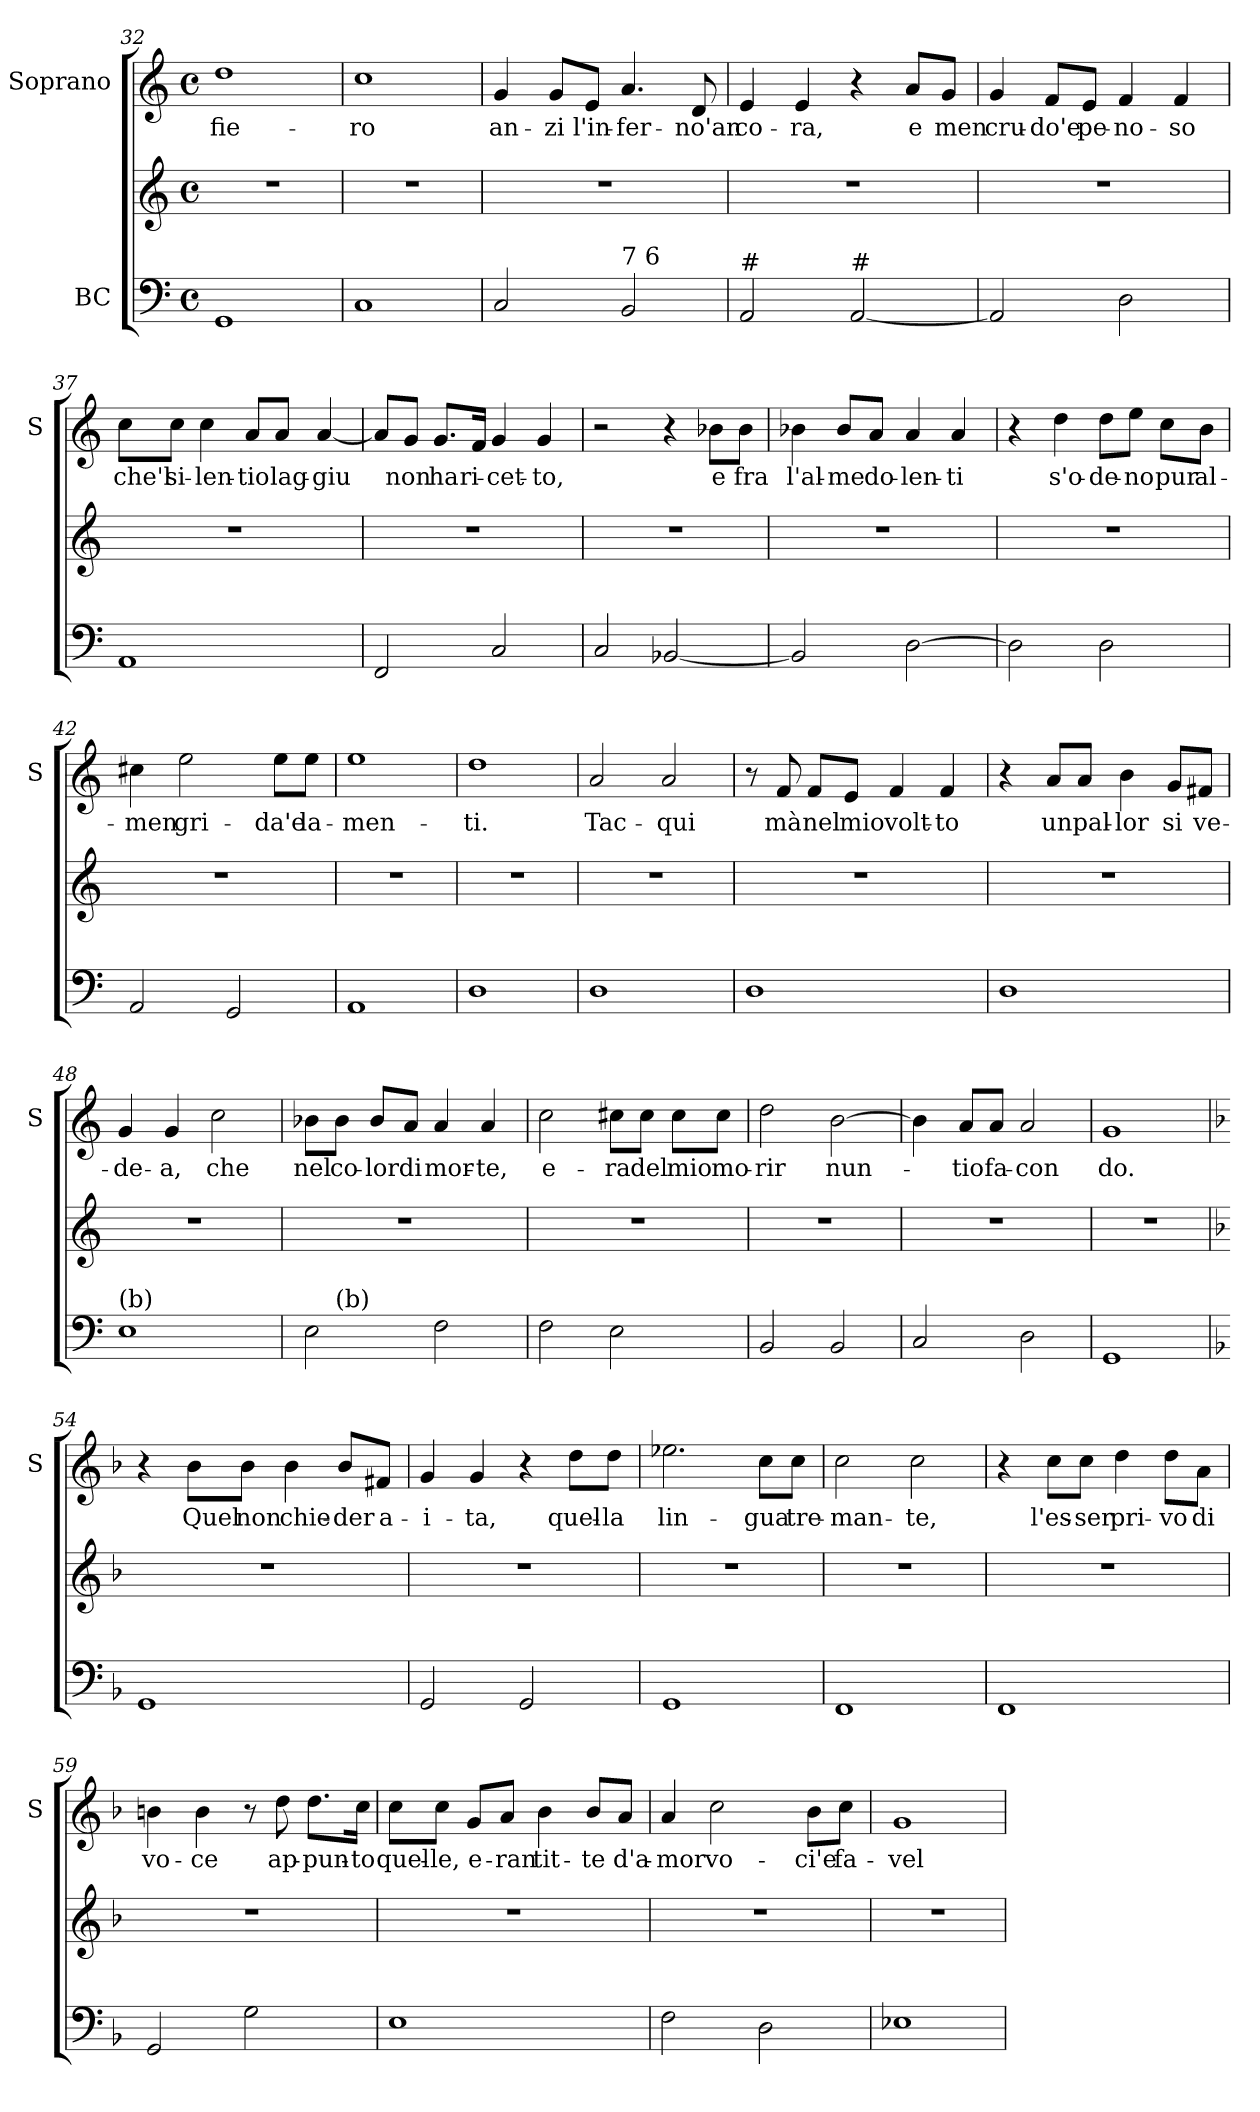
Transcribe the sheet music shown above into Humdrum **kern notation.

**kern	**kern	**kern	**text
*part2	*part2	*part1	*part1
*staff3	*staff2	*staff1	*staff1
*I"BC	*	*I"Soprano	*
*	*	*I'S	*
*clefF4	*clefG2	*clefG2	*
*k[]	*k[]	*k[]	*
*C:	*C:	*C:	*
*M4/4	*M4/4	*M4/4	*
*met(c)	*met(c)	*met(c)	*
=32	=32	=32	=32
!	!	!	!LO:LY:b
1GG	1r	1dd	fie-
=33	=33	=33	=33
!	!	!	!LO:LY:b
1C	1r	1cc	-ro
=34	=34	=34	=34
!	!	!	!LO:LY:b
2C/	1r	4g/	an-
!	!	!	!LO:LY:b
.	.	8g/L	-zi
!	!	!	!LO:LY:b
.	.	8e/J	l'in-
!LO:TX:a:t=7 6	!	!	!
!	!	!	!LO:LY:b
2BB/	.	4.a/	-fer-
!	!	!	!LO:LY:b
.	.	8d/	-no'an
=35	=35	=35	=35
!LO:TX:a:t=#	!	!	!
!	!	!	!LO:LY:b
2AA/	1r	4e/	co-
!	!	!	!LO:LY:b
.	.	4e/	-ra,
!LO:TX:a:t=#	!	!	!
[2AA/	.	4r	.
!	!	!	!LO:LY:b
.	.	8a/L	e
!	!	!	!LO:LY:b
.	.	8g/J	men
!!LO:LB:g=z
=36	=36	=36	=36
!	!	!	!LO:LY:b
2AA/]	1r	4g/	cru-
!	!	!	!LO:LY:b
.	.	8f/L	-do'e
!	!	!	!LO:LY:b
.	.	8e/J	pe-
!	!	!	!LO:LY:b
2D\	.	4f/	-no-
!	!	!	!LO:LY:b
.	.	4f/	-so
=37	=37	=37	=37
!	!	!	!LO:LY:b
1AA	1r	8cc\L	che'l
!	!	!	!LO:LY:b
.	.	8cc\J	si-
!	!	!	!LO:LY:b
.	.	4cc\	-len-
!	!	!	!LO:LY:b
.	.	8a/L	-tio
!	!	!	!LO:LY:b
.	.	8a/J	lag-
!	!	!	!LO:LY:b
.	.	[4a/	-giu
=38	=38	=38	=38
2FF/	1r	8a/L]	.
!	!	!	!LO:LY:b
.	.	8g/J	non
!	!	!	!LO:LY:b
.	.	8.g/L	ha
!	!	!	!LO:LY:b
.	.	16f/Jk	ri-
!	!	!	!LO:LY:b
2C/	.	4g/	-cet-
!	!	!	!LO:LY:b
.	.	4g/	-to,
=39	=39	=39	=39
2C/	1r	2r	.
[2BB-X/	.	4r	.
!	!	!	!LO:LY:b
.	.	8b-X\L	e
!	!	!	!LO:LY:b
.	.	8b-\J	fra
!!LO:LB:g=z
=40	=40	=40	=40
!	!	!	!LO:LY:b
2BB-/]	1r	4b-X\	l'al-
!	!	!	!LO:LY:b
.	.	8b-/L	-me
!	!	!	!LO:LY:b
.	.	8a/J	do-
!	!	!	!LO:LY:b
[2D\	.	4a/	-len-
!	!	!	!LO:LY:b
.	.	4a/	-ti
=41	=41	=41	=41
2D\]	1r	4r	.
!	!	!	!LO:LY:b
.	.	4dd\	s'o-
!	!	!	!LO:LY:b
2D\	.	8dd\L	-de-
!	!	!	!LO:LY:b
.	.	8ee\J	-no
!	!	!	!LO:LY:b
.	.	8cc\L	pur
!	!	!	!LO:LY:b
.	.	8b\J	al-
=42	=42	=42	=42
!	!	!	!LO:LY:b
2AA/	1r	4cc#X\	-men
!	!	!	!LO:LY:b
.	.	2ee\	gri-
2GG/	.	.	.
!	!	!	!LO:LY:b
.	.	8ee\L	-da'e
!	!	!	!LO:LY:b
.	.	8ee\J	la-
=43	=43	=43	=43
!	!	!	!LO:LY:b
1AA	1r	1ee	-men-
=44	=44	=44	=44
!	!	!	!LO:LY:b
1D	1r	1dd	-ti.
!!LO:LB:g=z
=45	=45	=45	=45
!	!	!	!LO:LY:b
1D	1r	2a/	Tac-
!	!	!	!LO:LY:b
.	.	2a/	-qui
=46	=46	=46	=46
1D	1r	8r	.
!	!	!	!LO:LY:b
.	.	8f/	mà
!	!	!	!LO:LY:b
.	.	8f/L	nel
!	!	!	!LO:LY:b
.	.	8e/J	mio
!	!	!	!LO:LY:b
.	.	4f/	volt-
!	!	!	!LO:LY:b
.	.	4f/	-to
=47	=47	=47	=47
1D	1r	4r	.
!	!	!	!LO:LY:b
.	.	8a/L	un
!	!	!	!LO:LY:b
.	.	8a/J	pal-
!	!	!	!LO:LY:b
.	.	4b\	-lor
!	!	!	!LO:LY:b
.	.	8g/L	si
!	!	!	!LO:LY:b
.	.	8f#X/J	ve-
=48	=48	=48	=48
!LO:TX:a:t=(b)	!	!	!
!	!	!	!LO:LY:b
1E	1r	4g/	-de-
!	!	!	!LO:LY:b
.	.	4g/	-a,
!	!	!	!LO:LY:b
.	.	2cc\	che
=49	=49	=49	=49
!	!	!	!LO:LY:b
*^	*	*	*
2E\	8ryy	1r	8b-X\L	nel
!	!LO:TX:a:t=(b)	!	!	!
!	!	!	!	!LO:LY:b
.	2..ryy	.	8b-\J	co-
!	!	!	!	!LO:LY:b
.	.	.	8b-/L	-lor
!	!	!	!	!LO:LY:b
.	.	.	8a/J	di
!	!	!	!	!LO:LY:b
2F\	.	.	4a/	mor-
!	!	!	!	!LO:LY:b
.	.	.	4a/	-te,
!!LO:PB:g=z
=50	=50	=50	=50	=50
!	!	!	!	!LO:LY:b
*v	*v	*	*	*
2F\	1r	2cc\	e-
!	!	!	!LO:LY:b
2E\	.	8cc#X\L	-ra
!	!	!	!LO:LY:b
.	.	8cc#\J	del
!	!	!	!LO:LY:b
.	.	8cc#\L	mio
!	!	!	!LO:LY:b
.	.	8cc#\J	mo-
=51	=51	=51	=51
!	!	!	!LO:LY:b
2BB/	1r	2dd\	-rir
!	!	!	!LO:LY:b
2BB/	.	[2b\	nun-
=52	=52	=52	=52
2C/	1r	4b\]	.
!	!	!	!LO:LY:b
.	.	8a/L	-tio
!	!	!	!LO:LY:b
.	.	8a/J	fa-
!	!	!	!LO:LY:b
2D\	.	2a/	-con
=53	=53	=53	=53
!	!	!	!LO:LY:b
1GG	1r	1g	do.
=54	=54	=54	=54
*k[b-]	*k[b-]	*k[b-]	*
*F:	*F:	*F:	*
1GG	1r	4r	.
!	!	!	!LO:LY:b
.	.	8b-\L	Quel
!	!	!	!LO:LY:b
.	.	8b-\J	non
!	!	!	!LO:LY:b
.	.	4b-\	chie-
!	!	!	!LO:LY:b
.	.	8b-/L	-der
!	!	!	!LO:LY:b
.	.	8f#X/J	a-
!!LO:LB:g=z
=55	=55	=55	=55
!	!	!	!LO:LY:b
2GG/	1r	4g/	-i-
!	!	!	!LO:LY:b
.	.	4g/	-ta,
2GG/	.	4r	.
!	!	!	!LO:LY:b
.	.	8dd\L	quel-
!	!	!	!LO:LY:b
.	.	8dd\J	-la
=56	=56	=56	=56
!	!	!	!LO:LY:b
1GG	1r	2.ee-X\	lin-
!	!	!	!LO:LY:b
.	.	8cc\L	-gua
!	!	!	!LO:LY:b
.	.	8cc\J	tre-
=57	=57	=57	=57
!	!	!	!LO:LY:b
1FF	1r	2cc\	-man-
!	!	!	!LO:LY:b
.	.	2cc\	-te,
=58	=58	=58	=58
1FF	1r	4r	.
!	!	!	!LO:LY:b
.	.	8cc\L	l'es-
!	!	!	!LO:LY:b
.	.	8cc\J	-ser
!	!	!	!LO:LY:b
.	.	4dd\	pri-
!	!	!	!LO:LY:b
.	.	8dd\L	-vo
!	!	!	!LO:LY:b
.	.	8a\J	di
=59	=59	=59	=59
!	!	!	!LO:LY:b
2GG/	1r	4bn\	vo-
!	!	!	!LO:LY:b
.	.	4b\	-ce
2G\	.	8r	.
!	!	!	!LO:LY:b
.	.	8dd\	ap-
!	!	!	!LO:LY:b
.	.	8.dd\L	-pun-
!	!	!	!LO:LY:b
.	.	16cc\Jk	-to
!!LO:LB:g=z
=60	=60	=60	=60
!	!	!	!LO:LY:b
1E	1r	8cc\L	quel-
!	!	!	!LO:LY:b
.	.	8cc\J	-le,
!	!	!	!LO:LY:b
.	.	8g/L	e-
!	!	!	!LO:LY:b
.	.	8a/J	-ran
!	!	!	!LO:LY:b
.	.	4b-\	tit-
!	!	!	!LO:LY:b
.	.	8b-/L	-te
!	!	!	!LO:LY:b
.	.	8a/J	d'a-
=61	=61	=61	=61
!	!	!	!LO:LY:b
2F\	1r	4a/	-mor
!	!	!	!LO:LY:b
.	.	2cc\	vo-
2D\	.	.	.
!	!	!	!LO:LY:b
.	.	8b-\L	-ci'e
!	!	!	!LO:LY:b
.	.	8cc\J	fa-
=62	=62	=62	=62
!	!	!	!LO:LY:b
1E-X	1r	1g	-vel-
=	=	=	=
*-	*-	*-	*-
